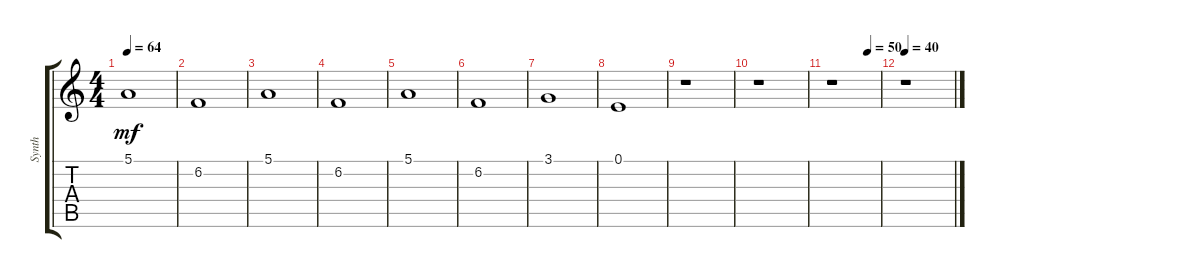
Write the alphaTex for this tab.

\track ("Synth " "Synth ") {instrument lead7fifths}
\staff {score tabs}
\tuning (E4 B3 G3 D3 A2 E2) {hide}
\ts (4 4)
\tempo 64
\clef g2
\ks c
5.1.1{dy mf} |
6.2.1 |
5.1.1 |
6.2.1 |
5.1.1 |
6.2.1 |
3.1.1 |
0.1.1 |
r.1 |
r.1 |
\tempo (50 0.75)
r.1 |
\tempo 40
r.1
